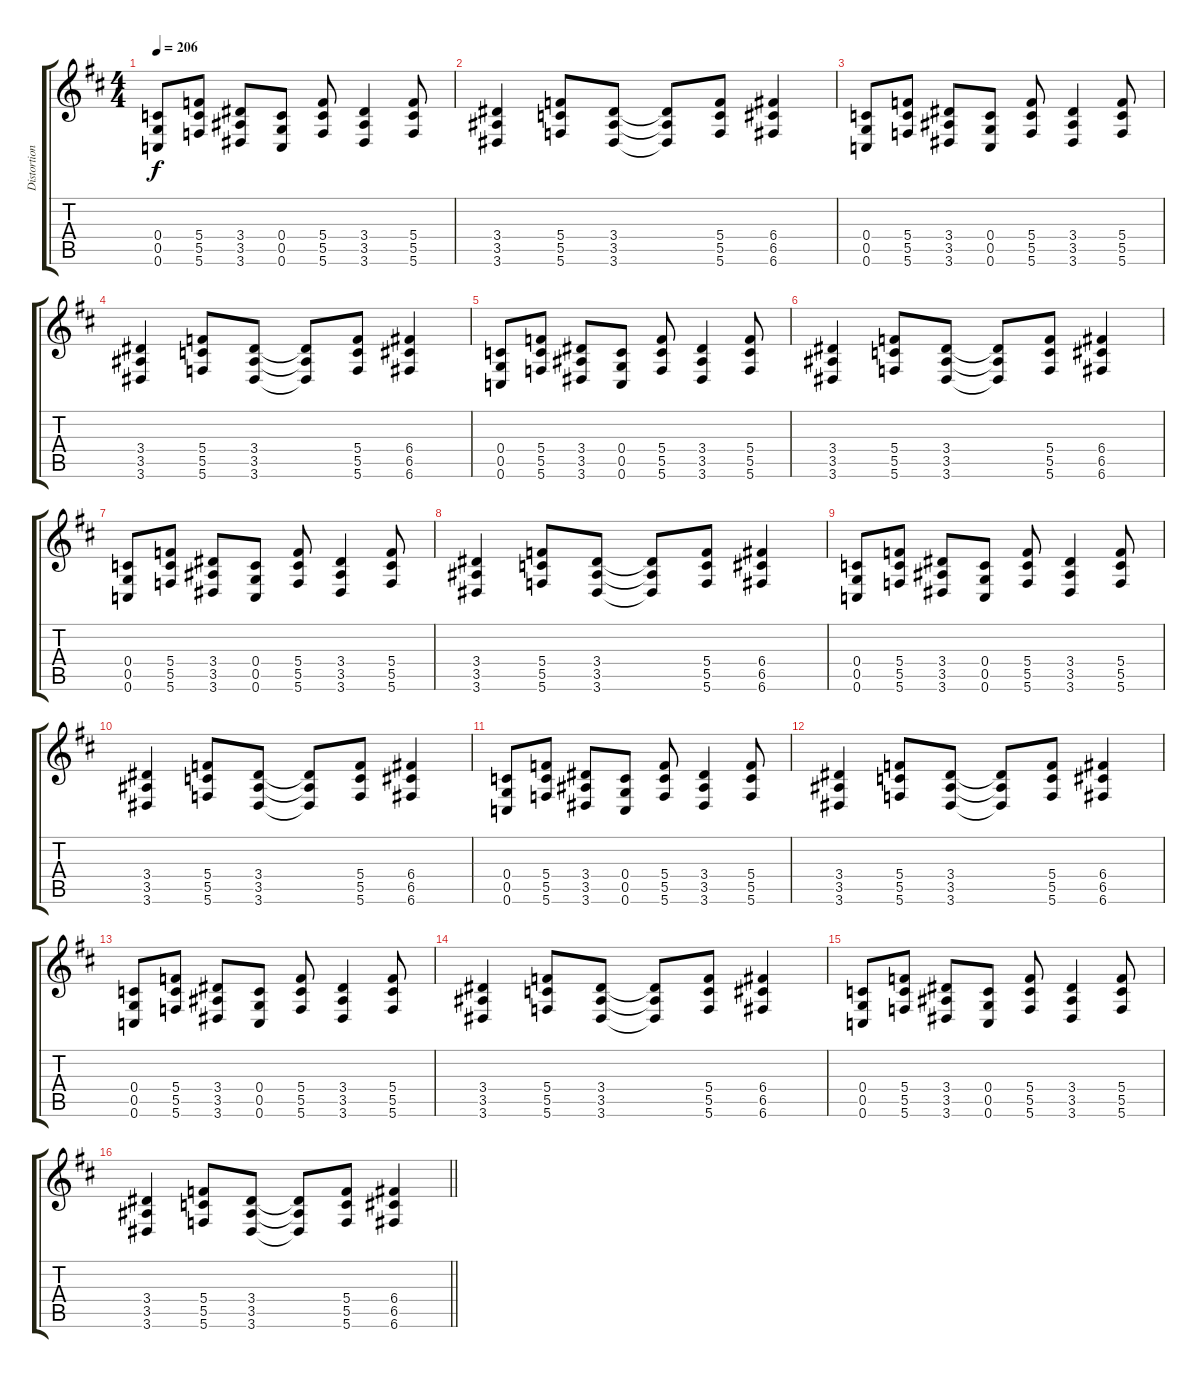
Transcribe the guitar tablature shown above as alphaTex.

\track ("Distortion" "Distortion") {instrument distortionguitar}
\staff {score tabs}
\tuning (D4 A3 F3 C3 G2 C2) {hide}
\ts (4 4)
\tempo 206
\clef g2
\ks d
(0.4 0.5 0.6).8{dy f} (5.4 5.5 5.6).8 (3.4 3.5 3.6).8 (0.4 0.5 0.6).8 (5.4 5.5 5.6).8 (3.4 3.5 3.6).4 (5.4 5.5 5.6).8 |
(3.4 3.5 3.6).4 (5.4 5.5 5.6).8 (3.4 3.5 3.6).8 (3.4{t} 3.5{t} 3.6{t}).8 (5.4 5.5 5.6).8 (6.4 6.5 6.6).4 |
(0.4 0.5 0.6).8 (5.4 5.5 5.6).8 (3.4 3.5 3.6).8 (0.4 0.5 0.6).8 (5.4 5.5 5.6).8 (3.4 3.5 3.6).4 (5.4 5.5 5.6).8 |
(3.4 3.5 3.6).4 (5.4 5.5 5.6).8 (3.4 3.5 3.6).8 (3.4{t} 3.5{t} 3.6{t}).8 (5.4 5.5 5.6).8 (6.4 6.5 6.6).4 |
(0.4 0.5 0.6).8 (5.4 5.5 5.6).8 (3.4 3.5 3.6).8 (0.4 0.5 0.6).8 (5.4 5.5 5.6).8 (3.4 3.5 3.6).4 (5.4 5.5 5.6).8 |
(3.4 3.5 3.6).4 (5.4 5.5 5.6).8 (3.4 3.5 3.6).8 (3.4{t} 3.5{t} 3.6{t}).8 (5.4 5.5 5.6).8 (6.4 6.5 6.6).4 |
(0.4 0.5 0.6).8 (5.4 5.5 5.6).8 (3.4 3.5 3.6).8 (0.4 0.5 0.6).8 (5.4 5.5 5.6).8 (3.4 3.5 3.6).4 (5.4 5.5 5.6).8 |
(3.4 3.5 3.6).4 (5.4 5.5 5.6).8 (3.4 3.5 3.6).8 (3.4{t} 3.5{t} 3.6{t}).8 (5.4 5.5 5.6).8 (6.4 6.5 6.6).4 |
(0.4 0.5 0.6).8 (5.4 5.5 5.6).8 (3.4 3.5 3.6).8 (0.4 0.5 0.6).8 (5.4 5.5 5.6).8 (3.4 3.5 3.6).4 (5.4 5.5 5.6).8 |
(3.4 3.5 3.6).4 (5.4 5.5 5.6).8 (3.4 3.5 3.6).8 (3.4{t} 3.5{t} 3.6{t}).8 (5.4 5.5 5.6).8 (6.4 6.5 6.6).4 |
(0.4 0.5 0.6).8 (5.4 5.5 5.6).8 (3.4 3.5 3.6).8 (0.4 0.5 0.6).8 (5.4 5.5 5.6).8 (3.4 3.5 3.6).4 (5.4 5.5 5.6).8 |
(3.4 3.5 3.6).4 (5.4 5.5 5.6).8 (3.4 3.5 3.6).8 (3.4{t} 3.5{t} 3.6{t}).8 (5.4 5.5 5.6).8 (6.4 6.5 6.6).4 |
(0.4 0.5 0.6).8 (5.4 5.5 5.6).8 (3.4 3.5 3.6).8 (0.4 0.5 0.6).8 (5.4 5.5 5.6).8 (3.4 3.5 3.6).4 (5.4 5.5 5.6).8 |
(3.4 3.5 3.6).4 (5.4 5.5 5.6).8 (3.4 3.5 3.6).8 (3.4{t} 3.5{t} 3.6{t}).8 (5.4 5.5 5.6).8 (6.4 6.5 6.6).4 |
(0.4 0.5 0.6).8 (5.4 5.5 5.6).8 (3.4 3.5 3.6).8 (0.4 0.5 0.6).8 (5.4 5.5 5.6).8 (3.4 3.5 3.6).4 (5.4 5.5 5.6).8 |
\barLineRight lightlight
(3.4 3.5 3.6).4 (5.4 5.5 5.6).8 (3.4 3.5 3.6).8 (3.4{t} 3.5{t} 3.6{t}).8 (5.4 5.5 5.6).8 (6.4 6.5 6.6).4
